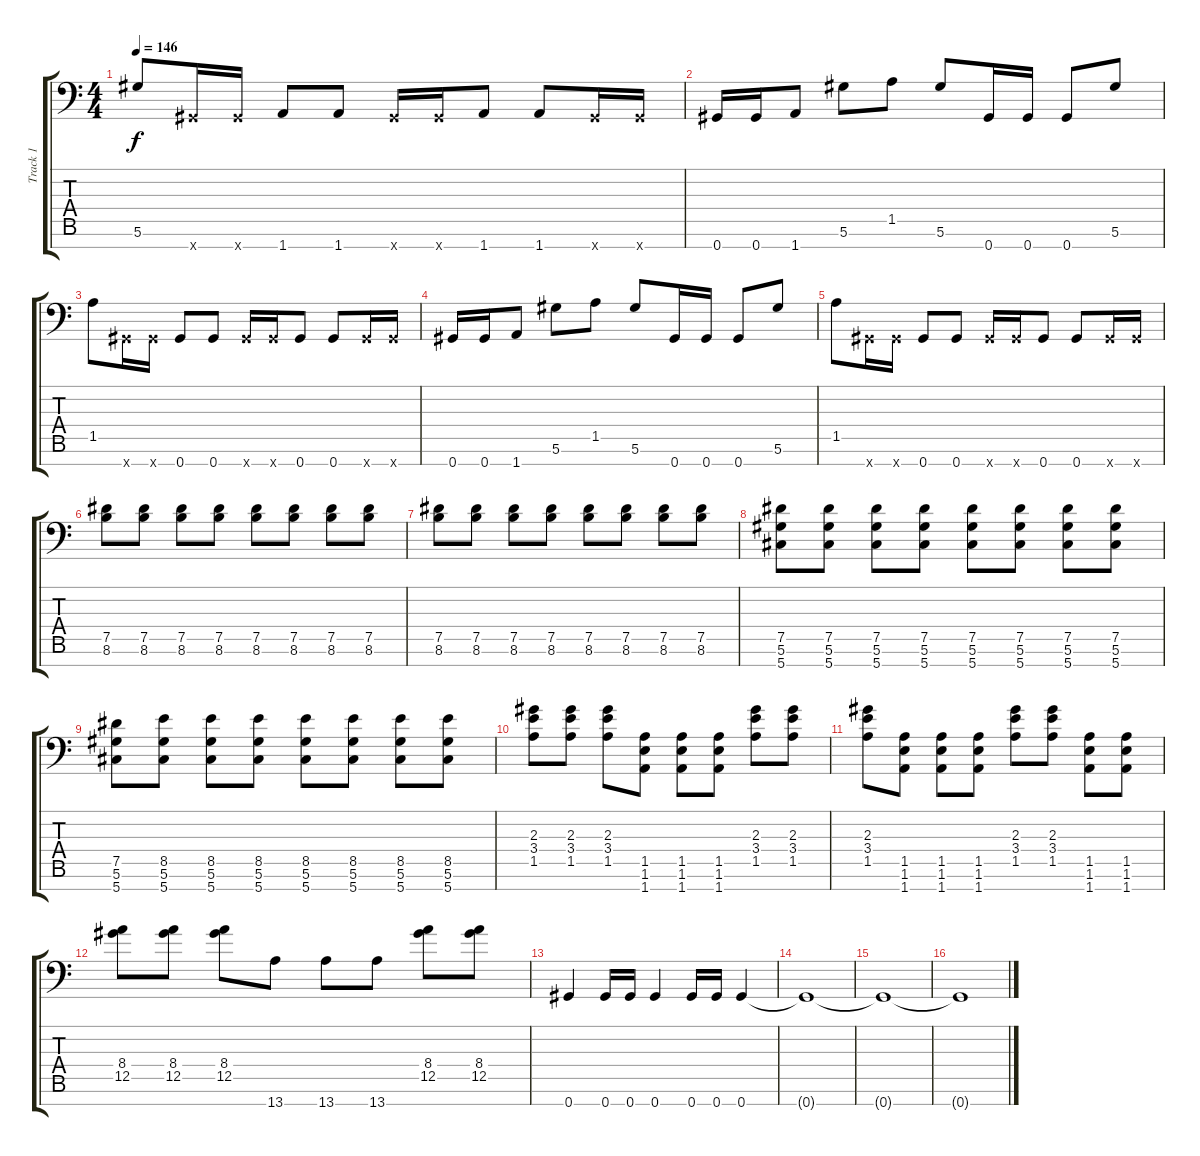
\track ("Track 1" "Track 1") {instrument distortionguitar}
\staff {score tabs}
\tuning (Eb4 Bb3 Gb3 Db3 Ab2 Eb2 Ab1) {hide}
\ts (4 4)
\tempo 146
\clef f4
\ks c
5.6.8{dy f} 0.7{x}.16 0.7{x}.16 1.7.8 1.7.8 0.7{x}.16 0.7{x}.16 1.7.8 1.7.8 0.7{x}.16 0.7{x}.16 |
0.7.16 0.7.16 1.7.8 5.6.8 1.5.8 5.6.8 0.7.16 0.7.16 0.7.8 5.6.8 |
1.5.8 0.7{x}.16 0.7{x}.16 0.7.8 0.7.8 0.7{x}.16 0.7{x}.16 0.7.8 0.7.8 0.7{x}.16 0.7{x}.16 |
0.7.16 0.7.16 1.7.8 5.6.8 1.5.8 5.6.8 0.7.16 0.7.16 0.7.8 5.6.8 |
1.5.8 0.7{x}.16 0.7{x}.16 0.7.8 0.7.8 0.7{x}.16 0.7{x}.16 0.7.8 0.7.8 0.7{x}.16 0.7{x}.16 |
(7.5 8.6).8 (7.5 8.6).8 (7.5 8.6).8 (7.5 8.6).8 (7.5 8.6).8 (7.5 8.6).8 (7.5 8.6).8 (7.5 8.6).8 |
(7.5 8.6).8 (7.5 8.6).8 (7.5 8.6).8 (7.5 8.6).8 (7.5 8.6).8 (7.5 8.6).8 (7.5 8.6).8 (7.5 8.6).8 |
(7.5 5.6 5.7).8 (7.5 5.6 5.7).8 (7.5 5.6 5.7).8 (7.5 5.6 5.7).8 (7.5 5.6 5.7).8 (7.5 5.6 5.7).8 (7.5 5.6 5.7).8 (7.5 5.6 5.7).8 |
(7.5 5.6 5.7).8 (8.5 5.6 5.7).8 (8.5 5.6 5.7).8 (8.5 5.6 5.7).8 (8.5 5.6 5.7).8 (8.5 5.6 5.7).8 (8.5 5.6 5.7).8 (8.5 5.6 5.7).8 |
(2.3 3.4 1.5).8 (2.3 3.4 1.5).8 (2.3 3.4 1.5).8 (1.5 1.6 1.7).8 (1.5 1.6 1.7).8 (1.5 1.6 1.7).8 (2.3 3.4 1.5).8 (2.3 3.4 1.5).8 |
(2.3 3.4 1.5).8 (1.5 1.6 1.7).8 (1.5 1.6 1.7).8 (1.5 1.6 1.7).8 (2.3 3.4 1.5).8 (2.3 3.4 1.5).8 (1.5 1.6 1.7).8 (1.5 1.6 1.7).8 |
(8.4 12.5).8 (8.4 12.5).8 (8.4 12.5).8 13.7.8 13.7.8 13.7.8 (8.4 12.5).8 (8.4 12.5).8 |
0.7.4 0.7.16 0.7.16 0.7.4 0.7.16 0.7.16 0.7.4 |
0.7{t}.1 |
0.7{t}.1 |
0.7{t}.1
